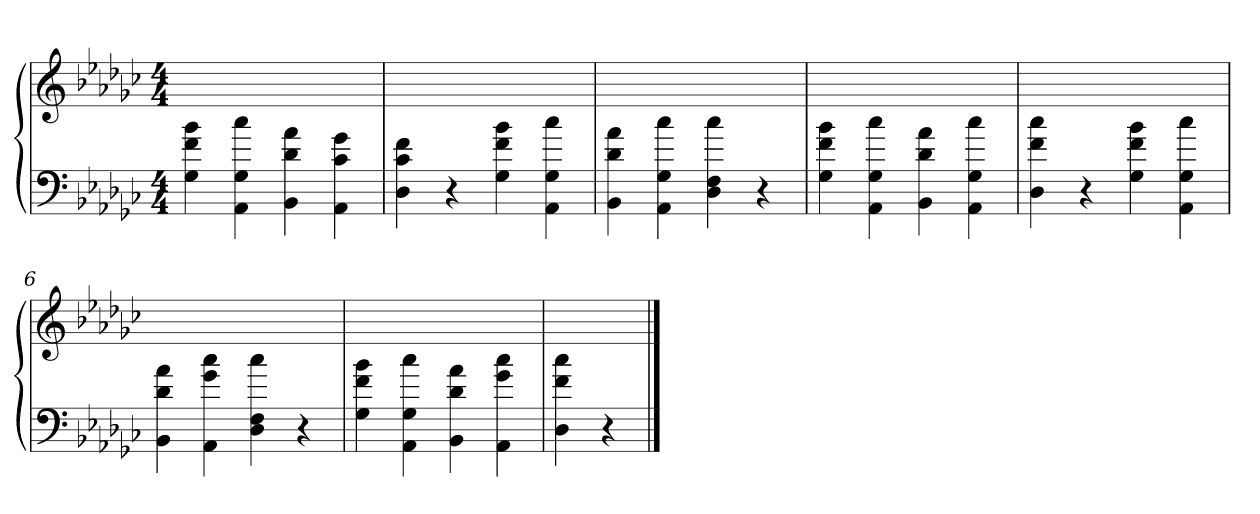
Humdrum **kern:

**kern	**kern
*part2	*part1
*staff2	*staff1
*clefF4	*clefG2
*k[b-e-a-d-g-c-]	*k[b-e-a-d-g-c-]
*G-:	*G-:
*M4/4	*M4/4
*MM60	*MM60
=1	=1
4G- 4f 4b-	1ryy
4AA- 4G- 4cc-	.
4BB- 4d- 4a-	.
4AA- 4c- 4g-	.
=2	=2
4D- 4c- 4f	1ryy
4r	.
4G- 4f 4b-	.
4AA- 4G- 4cc-	.
=3	=3
4BB- 4d- 4a-	1ryy
4AA- 4G- 4cc-	.
4D- 4F 4cc-	.
4r	.
=4	=4
4G- 4f 4b-	1ryy
4AA- 4G- 4cc-	.
4BB- 4d- 4a-	.
4AA- 4G- 4cc-	.
=5	=5
4D- 4f 4cc-	1ryy
4r	.
4G- 4f 4b-	.
4AA- 4G- 4cc-	.
=6	=6
4BB- 4d- 4a-	1ryy
4AA- 4g- 4cc-	.
4D- 4F 4cc-	.
4r	.
=7	=7
4G- 4f 4b-	1ryy
4AA- 4G- 4cc-	.
4BB- 4d- 4a-	.
4AA- 4g- 4cc-	.
=8	=8
4D- 4f 4cc-	2ryy
4r	.
==	==
*-	*-
